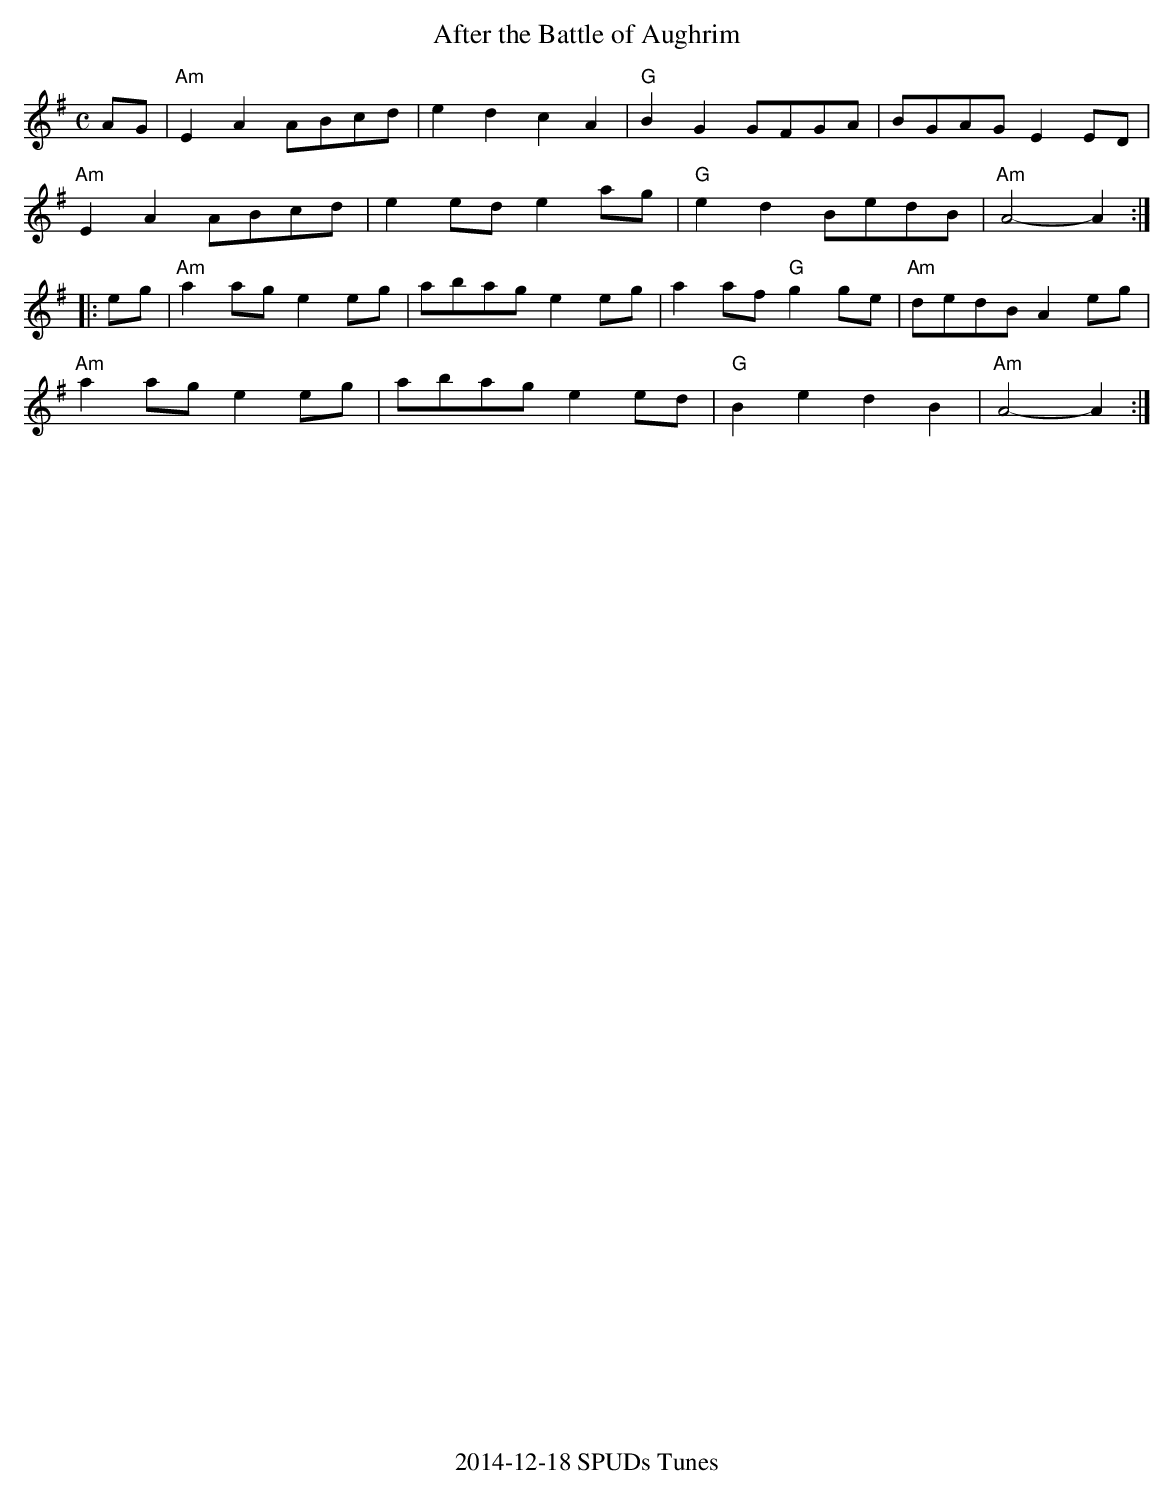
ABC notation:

X:1
T:After the Battle of Aughrim
M:C
K:ADor
AG|"Am"E2A2 ABcd | e2d2 c2A2 |"G" B2G2 GFGA | BGAG E2ED |
"Am"E2A2 ABcd | e2ed e2ag | "G"e2d2 BedB | "Am"A4-A2 :|
|:eg|"Am"a2ag e2eg | abag e2eg | a2af "G"g2ge |"Am" dedB A2 eg |
"Am"a2ag e2eg | abag e2ed | "G"B2e2 d2B2 |"Am" A4-A2 :|
